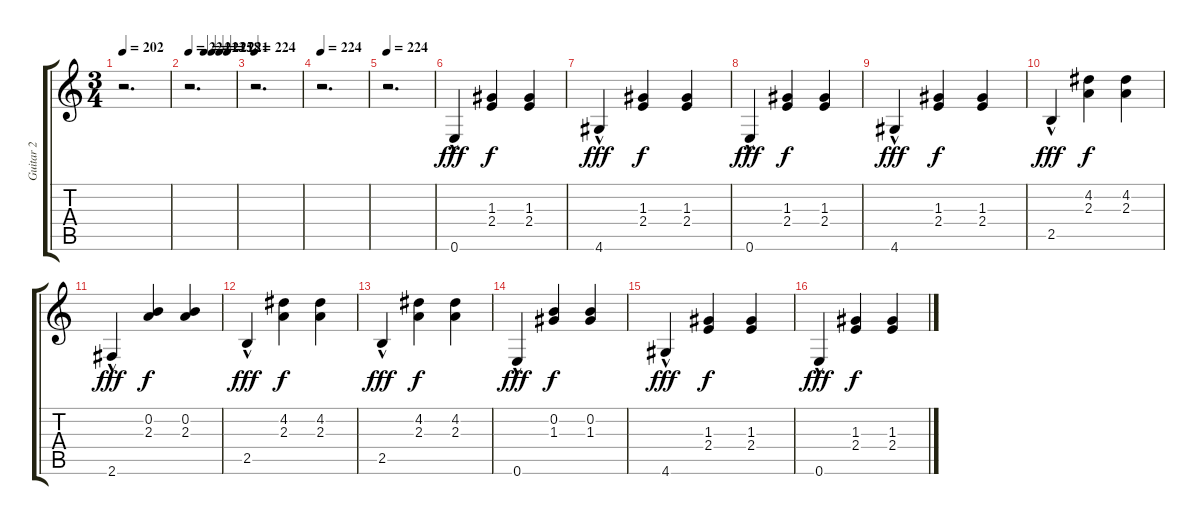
\track ("Guitar 2" "Guitar 2") {instrument acousticguitarnylon}
\staff {score tabs}
\tuning (E4 B3 G3 D3 A2 E2) {hide}
\ts (3 4)
\tempo 202
\clef g2
\ks c
r.2{d dy fff instrument acousticguitarnylon} |
\tempo 224
\tempo (213 0.3333333333333333)
\tempo (215 0.5)
\tempo (218 0.6666666666666666)
\tempo (221 0.8333333333333334)
r.2{d} |
\tempo 224
r.2{d} |
\tempo 224
r.2{d} |
\tempo 224
r.2{d} |
0.6{hac}.4{balance 4} (1.3 2.4).4{dy f} (1.3 2.4).4 |
4.6{hac}.4{dy fff balance 5} (1.3 2.4).4{dy f balance 6} (1.3 2.4).4 |
0.6{hac}.4{dy fff balance 4} (1.3 2.4).4{dy f} (1.3 2.4).4 |
4.6{hac}.4{dy fff balance 5} (1.3 2.4).4{dy f balance 7} (1.3 2.4).4 |
2.5{hac}.4{dy fff balance 3} (4.2 2.3).4{dy f} (4.2 2.3).4 |
2.6{hac}.4{dy fff balance 5} (0.2 2.3).4{dy f balance 8} (0.2 2.3).4 |
2.5{hac}.4{dy fff balance 3} (4.2 2.3).4{dy f balance 8} (4.2 2.3).4{balance 7} |
2.5{hac}.4{dy fff balance 6} (4.2 2.3).4{dy f balance 8} (4.2 2.3).4{balance 8} |
0.6{hac}.4{dy fff balance 4} (0.2 1.3).4{dy f} (0.2 1.3).4 |
4.6{hac}.4{dy fff balance 5} (1.3 2.4).4{dy f balance 7} (1.3 2.4).4 |
0.6{hac}.4{dy fff balance 4} (1.3 2.4).4{dy f} (1.3 2.4).4
